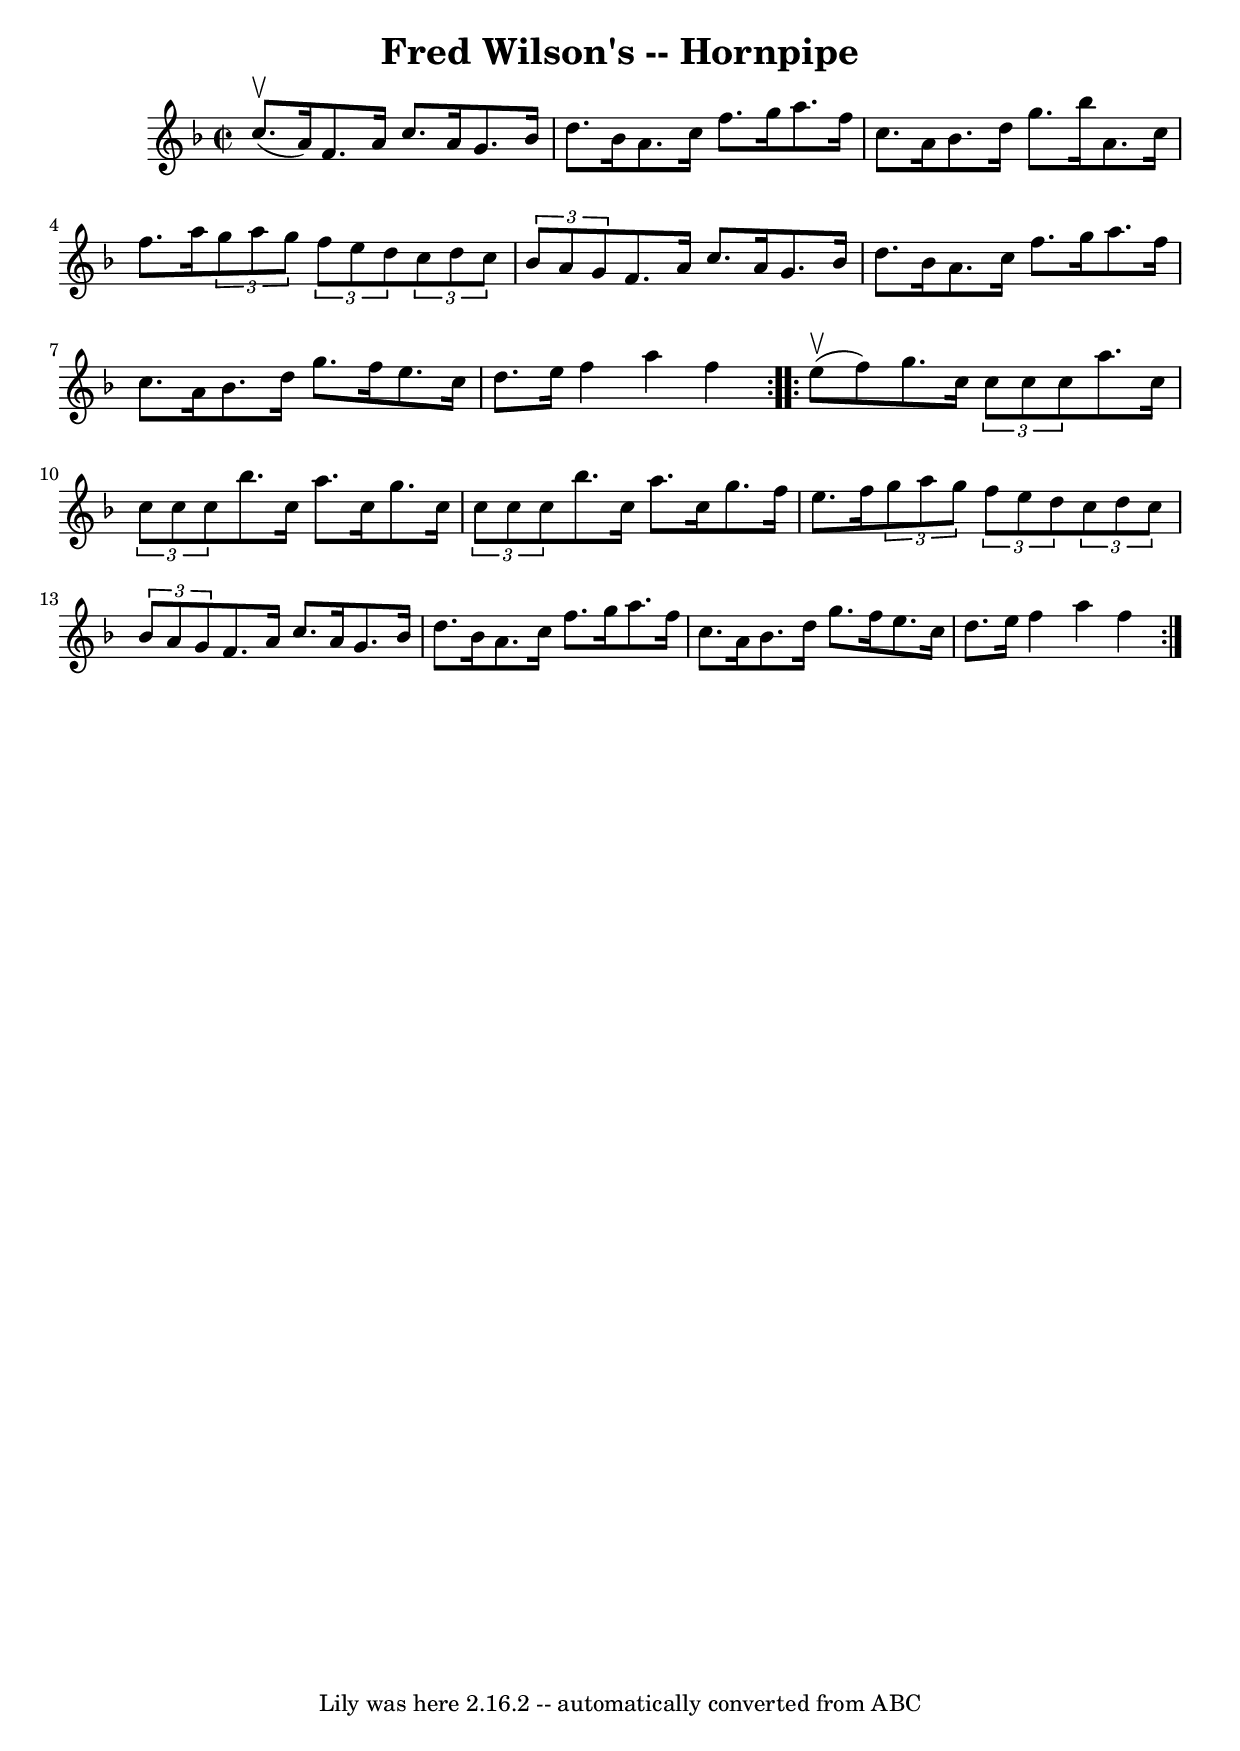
\version "2.16.2"
\include "Mammoth.ily"
\header {
  %% book = "Cole's 1000 Fiddle Tunes"
 crossRefNumber = "1"
 footnotes = ""
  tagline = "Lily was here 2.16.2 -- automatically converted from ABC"
  title = "Fred Wilson's -- Hornpipe"

}
voicedefault =  {



  \repeat volta 2 {

    \override Staff.TimeSignature #'style = #'C
    \time 2/2 
    \key f \major c''8. (^\upbow a'16)  |
 f'8. a'16 c''8. a'16 g'8. bf'16 d''8. bf'16   |
 a'8. c''16 f''8. g''16 a''8. f''16 c''8. a'16   |
 bf'8. d''16 g''8. bf''16 a'8. c''16 f''8. a''16   |
    
    \times 2/3 { g''8 a''8 g''8  
	       }   \times 2/3 { f''8 e''8 d''8  
			      } 
    \times 2/3 { c''8 d''8 c''8  
	       }   \times 2/3 { bf'8 a'8 g'8  
 			      }  |
 f'8. a'16 c''8. a'16 g'8. bf'16 d''8. bf'16   |
 a'8. c''16 f''8. g''16 a''8. f''16 c''8. a'16   |
 bf'8. d''16 g''8. f''16 e''8. c''16 d''8. e''16   |
 f''4 a''4 f''4  
  }     
  \repeat volta 2 {
 e''8 (^\upbow f''8)  |
 g''8. c''16  \times 2/3 { c''8 c''8 
			 c''8  
			    } a''8. c''16  \times 2/3 { c''8 c''8 c''8   						      }  |
    
 bf''8. c''16 a''8. c''16 g''8. c''16  \times 2/3 { c''8    
							c''8 c''8   						      }  |
 bf''8. c''16 a''8. c''16 g''8. f''16 e''8. f''16   |
    \times 2/3 { g''8 a''8 g''8  
	       }   
    \times 2/3 { f''8 e''8 d''8  
	       }   \times 2/3 { c''8 d''8 c''8  
			      } 
    \times 2/3 { bf'8 a'8 g'8   	       }  |
 f'8. a'16 c''8. a'16 g'8. bf'16 d''8. bf'16   |
 a'8. c''16 f''8. g''16 a''8. f''16 c''8. a'16   |
 bf'8. d''16 g''8. f''16 e''8. c''16 d''8. e''16   |
 f''4 a''4 f''4  

  }   

}

\score{
  <<

    \context Staff="default"
    {
      \voicedefault 
      
    }

  >>
  \layout {
    
  }
  \midi {
  }

}
